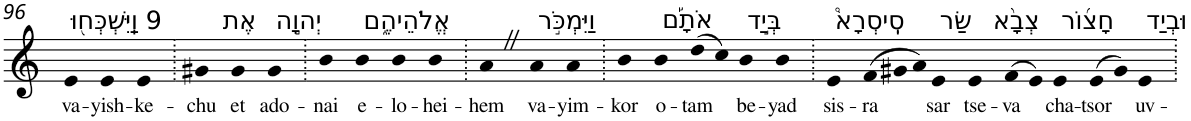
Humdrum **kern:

**kern	**text
*part1	*part1
*staff1	*staff1
*I"Piano	*
*I'Pno	*
!!LO:PB:g=z
*clefG2	*
*k[]	*
=96	=96
!LO:TX:a:t=9 וַֽיִּשְׁכְּח֖וּ	!
!	!LO:LY:b
4e	va-
!	!LO:LY:b
4e	-yish-
!	!LO:LY:b
4e	-ke-
=97.	=97.
!	!LO:LY:b
4g#X	-chu
!LO:TX:a:t=אֶת	!
!	!LO:LY:b
4g#	et
!LO:TX:a:t=יְהוָ֣ה	!
!	!LO:LY:b
4g#	ado-
=98.	=98.
!	!LO:LY:b
4b	-nai
!LO:TX:a:t=אֱלֹהֵיהֶ֑ם	!
!	!LO:LY:b
4b	e-
!	!LO:LY:b
4b	-lo-
!	!LO:LY:b
4b	-hei-
=99.	=99.
!	!LO:LY:b
4aZ	-hem
!LO:TX:a:t=וַיִּמְכֹּ֣ר	!
!	!LO:LY:b
4a	va-
!	!LO:LY:b
4a	-yim-
=100.	=100.
!	!LO:LY:b
4b	-kor
!LO:TX:a:t=אֹתָ֡ם	!
!	!LO:LY:b
4b	o-
!	!LO:LY:b
(>8dd	-tam
8cc)	.
!LO:TX:a:t=בְּיַ֣ד	!
!	!LO:LY:b
4b	be-
!	!LO:LY:b
4b	-yad
=101.	=101.
!LO:TX:a:t=סִֽיסְרָא֩	!
!	!LO:LY:b
4e	sis-
*Xtuplet	*
!	!LO:LY:b
(>12f	-ra
12g#X	.
12a)	.
!LO:TX:a:t=שַׂר	!
!	!LO:LY:b
4e	sar
!LO:TX:a:t=צְבָ֨א	!
!	!LO:LY:b
4e	tse-
!	!LO:LY:b
(>8f	-va
8e)	.
!LO:TX:a:t=חָצ֜וֹר	!
!	!LO:LY:b
4e	cha-
!	!LO:LY:b
(>8e	-tsor
8g#)	.
!LO:TX:a:t=וּבְיַד	!
!	!LO:LY:b
4e	uv-
=.	=.
*-	*-
